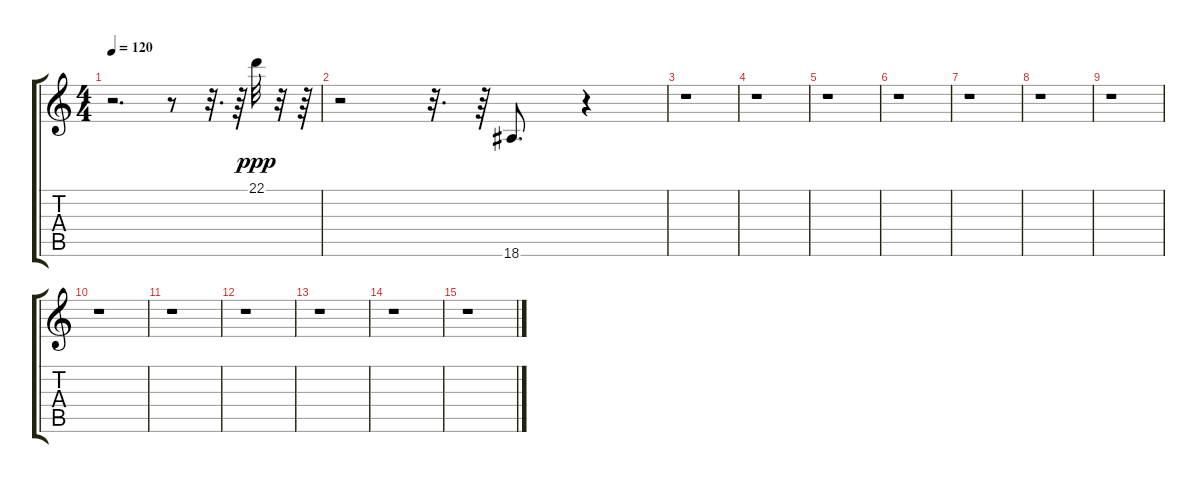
\track "" {instrument acousticgrandpiano}
\staff {score tabs}
\tuning (E4 B3 G3 D3 A2 E2) {hide}
\ts (4 4)
\tempo 120
\clef g2
\ks c
r.2{d dy f} r.8 r.32{d} r.64 22.1.32{dy ppp} r.32 r.64 |
r.2 r.32{d} r.64 18.6.8{d} r.4 |
r.1 |
r.1 |
r.1 |
r.1 |
r.1 |
r.1 |
r.1 |
r.1 |
r.1 |
r.1 |
r.1 |
r.1 |
r.1
